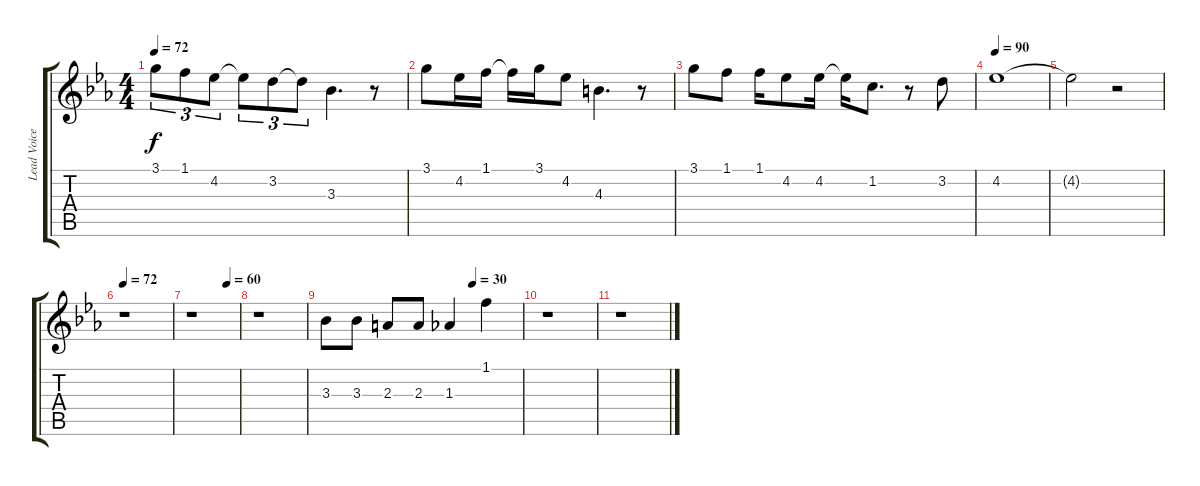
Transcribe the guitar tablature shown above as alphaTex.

\track ("Lead Voice" "Lead Voice") {instrument acousticguitarsteel}
\staff {score tabs}
\tuning (E4 B3 G3 D3 A2 E2) {hide}
\ts (4 4)
\tempo 72
\clef g2
\ks eb
3.1.8{tu (3 2) dy f} 1.1.8{tu (3 2)} 4.2.8{tu (3 2)} 4.2{t}.8{tu (3 2)} 3.2.8{tu (3 2)} 3.2{t}.8{tu (3 2)} 3.3.4{d} r.8 |
3.1.8 4.2.16 1.1.16 1.1{t}.16 3.1.16 4.2.8 4.3.4{d} r.8 |
3.1.8 1.1.8 1.1.16 4.2.8 4.2.16 4.2{t}.16 1.2.8{d} r.8 3.2.8 |
\tempo 90
4.2.1 |
4.2{t}.2 r.2 |
\tempo 72
r.1 |
\tempo (60 0.75)
r.1 |
r.1 |
\tempo (30 0.75)
3.3.8 3.3.8 2.3.8 2.3.8 1.3.4 1.1.4 |
r.1 |
r.1
